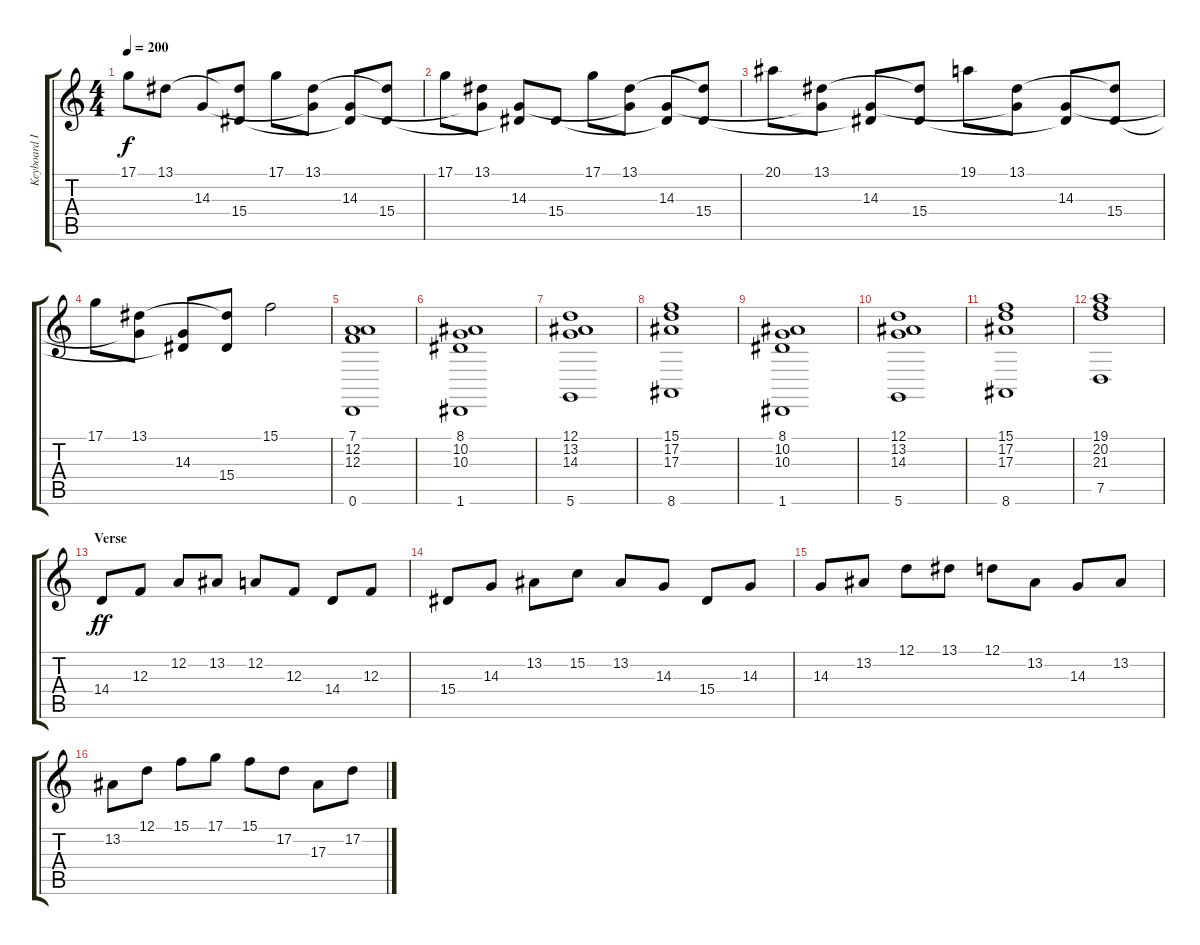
\track ("Keyboard I" "Keyboard I") {instrument pad1newage}
\staff {score tabs}
\tuning (D4 A3 F3 C3 G2 D2) {hide}
\ts (4 4)
\tempo 200
\clef g2
\ks c
17.1.8{dy f} 13.1.8 14.3.8 (13.1{t} 15.4).8 17.1.8 (13.1 14.3{t}).8 (14.3 15.4{t}).8 (13.1{t} 15.4).8 |
17.1.8 (13.1 14.3{t}).8 (14.3 15.4{t}).8 15.4.8 17.1.8 (13.1 14.3{t}).8 (14.3 15.4{t}).8 (13.1{t} 15.4).8 |
20.1.8 (13.1 14.3{t}).8 (14.3 15.4{t}).8 (13.1{t} 15.4).8 19.1.8 (13.1 14.3{t}).8 (14.3 15.4{t}).8 (13.1{t} 15.4).8 |
17.1.8 (13.1 14.3{t}).8 (14.3 15.4{t}).8 (13.1{t} 15.4).8 15.1.2 |
(7.1 12.2 12.3 0.6).1 |
(8.1 10.2 10.3 1.6).1 |
(12.1 13.2 14.3 5.6).1 |
(15.1 17.2 17.3 8.6).1 |
(8.1 10.2 10.3 1.6).1 |
(12.1 13.2 14.3 5.6).1 |
(15.1 17.2 17.3 8.6).1 |
(19.1 20.2 21.3 7.5).1 |
\section ("" "Verse")
14.4.8{dy ff} 12.3.8 12.2.8 13.2.8 12.2.8 12.3.8 14.4.8 12.3.8 |
15.4.8 14.3.8 13.2.8 15.2.8 13.2.8 14.3.8 15.4.8 14.3.8 |
14.3.8 13.2.8 12.1.8 13.1.8 12.1.8 13.2.8 14.3.8 13.2.8 |
13.2.8 12.1.8 15.1.8 17.1.8 15.1.8 17.2.8 17.3.8 17.2.8
